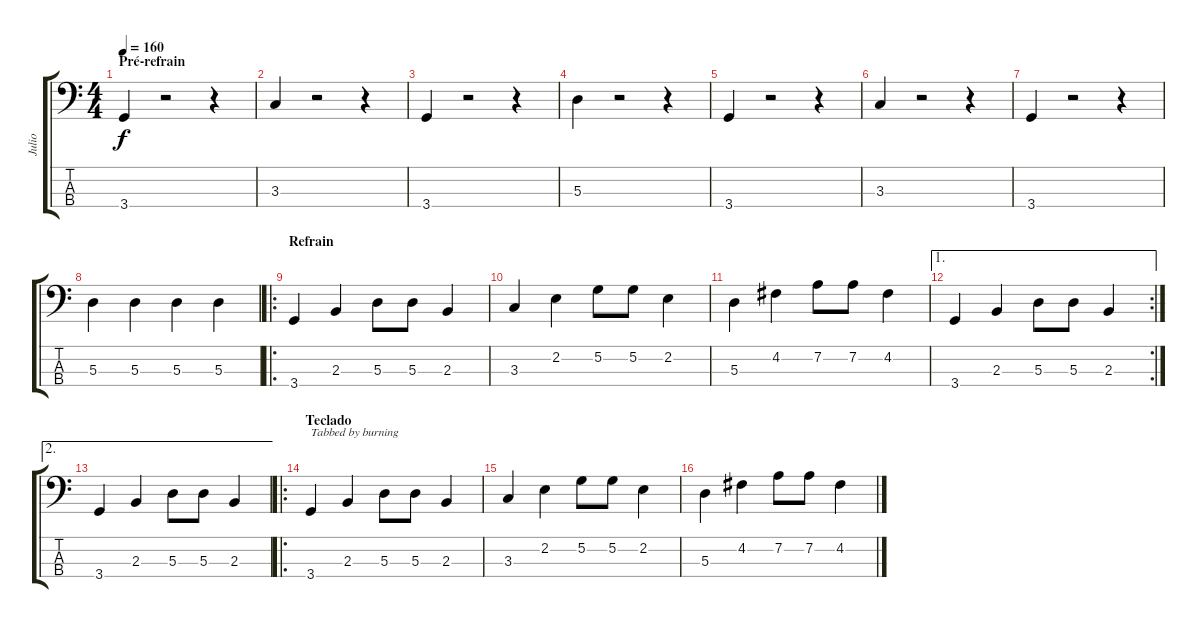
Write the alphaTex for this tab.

\track ("Julio" "Julio") {instrument electricbassfinger}
\staff {score tabs}
\tuning (G2 D2 A1 E1) {hide}
\ts (4 4)
\section ("" "Pré-refrain")
\tempo 160
\clef f4
\ks c
3.4.4{dy f} r.2 r.4 |
3.3.4 r.2 r.4 |
3.4.4 r.2 r.4 |
5.3.4 r.2 r.4 |
3.4.4 r.2 r.4 |
3.3.4 r.2 r.4 |
3.4.4 r.2 r.4 |
5.3.4 5.3.4 5.3.4 5.3.4 |
\ro
\section ("" "Refrain")
3.4.4 2.3.4 5.3.8 5.3.8 2.3.4 |
3.3.4 2.2.4 5.2.8 5.2.8 2.2.4 |
5.3.4 4.2.4 7.2.8 7.2.8 4.2.4 |
\ae 1
\rc 2
3.4.4 2.3.4 5.3.8 5.3.8 2.3.4 |
\ae 2
3.4.4 2.3.4 5.3.8 5.3.8 2.3.4 |
\ro
\section ("" "Teclado")
3.4.4{txt "Tabbed by burning"} 2.3.4 5.3.8 5.3.8 2.3.4 |
3.3.4 2.2.4 5.2.8 5.2.8 2.2.4 |
5.3.4 4.2.4 7.2.8 7.2.8 4.2.4
